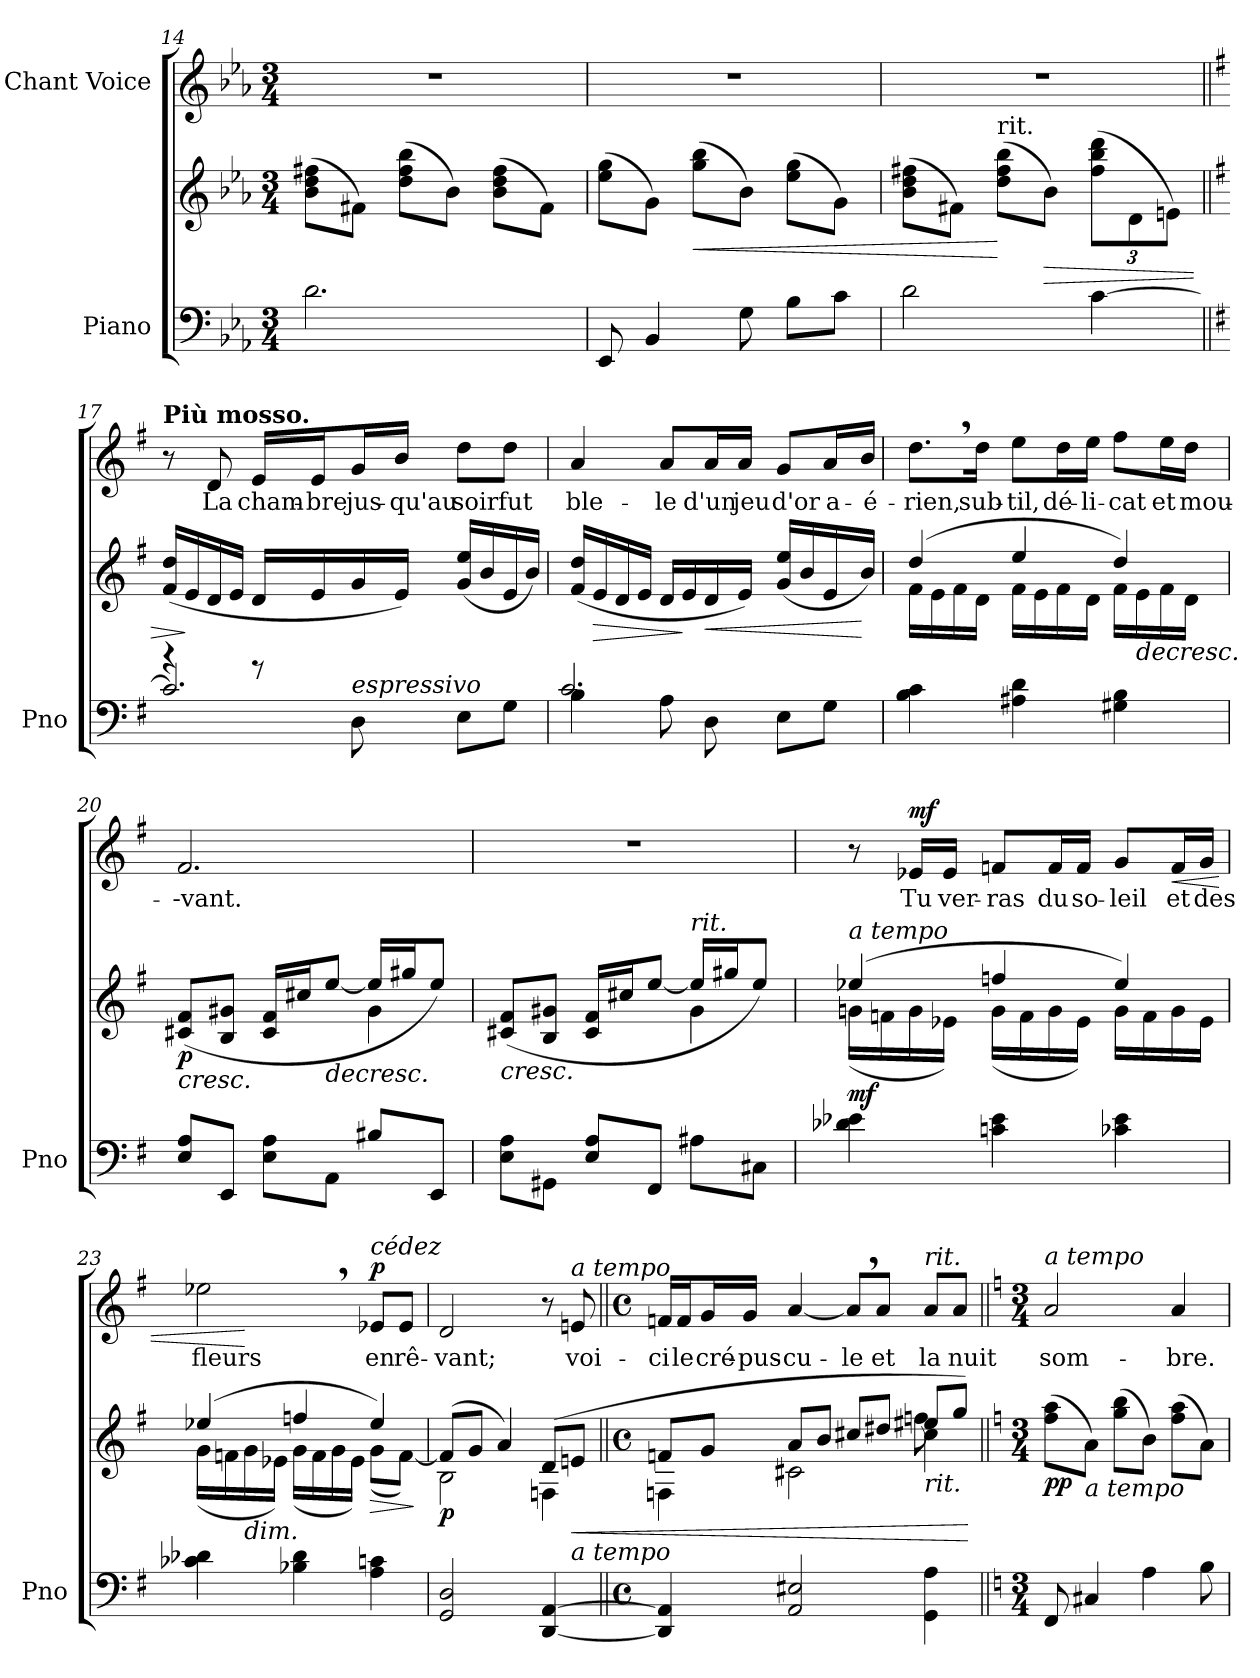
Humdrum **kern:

**kern	**kern	**dynam	**kern	**text	**dynam
*part2	*part2	*part2	*part1	*part1	*part1
*staff3	*staff2	*staff2/3	*staff1	*staff1	*staff1
*I"Piano	*	*	*I"Chant Voice	*	*
*I'Pno	*	*	*	*	*
*clefF4	*clefG2	*	*clefG2	*	*
*k[b-e-a-]	*k[b-e-a-]	*	*k[b-e-a-]	*	*
*M3/4	*M3/4	*	*M3/4	*	*
=14	=14	=14	=14	=14	=14
2.d\	(8b-\ 8dd\ 8ff#X\L	.	2.r	.	.
.	8f#X\J)	.	.	.	.
.	(8dd\ 8ff#\ 8bb-\L	.	.	.	.
.	8b-\J)	.	.	.	.
.	(8b-\ 8dd\ 8ff#\L	.	.	.	.
.	8f#\J)	.	.	.	.
=15	=15	=15	=15	=15	=15
8EE-/	(8ee-\ 8gg\L	.	2.r	.	.
4BB-/	8g\J)	.	.	.	.
!	!	!LO:HP:b	!	!	!
.	(8gg\ 8bb-\L	<	.	.	.
8G\	8b-\J)	.	.	.	.
8B-\L	(8ee-\ 8gg\L	.	.	.	.
8c\J	8g\J)	.	.	.	.
=16	=16	=16	=16	=16	=16
2d\	(8b-\ 8dd\ 8ff#X\L	.	2.r	.	.
.	8f#X\J)	.	.	.	.
!	!LO:TX:a:t=rit.	!	!	!	!
.	(8dd\ 8ff#\ 8bb-\L	[	.	.	.
!	!	!LO:HP:b	!	!	!
.	8b-\J)	>	.	.	.
*	*Xbrackettup	*	*	*	*
[>4c\	(12ff#\ 12bb-\ 12ddd\L	.	.	.	.
.	12d\	.	.	.	.
.	12en\J)	.	.	.	.
=17||	=17||	=17||	=17||	=17||	=17||
*k[f#]	*k[f#]	*	*k[f#]	*	*
*^	*	*	*	*	*
!	!	!	!	!LO:TX:a:B:t=Più mosso.	!	!
4r	2.c/]	(16f#/ 16dd/LL	.	8r	.	.
.	.	16e/	]	.	.	.
.	.	16d/	.	8d/	La	.
.	.	16e/JJ	.	.	.	.
8r	.	16d/LL	.	16e/LL	cham-	.
.	.	16e/	.	16e/J	-bre	.
!LO:TX:i:t=espressivo	!	!	!	!	!	!
8D\	.	16g/	.	16g/L	jus-	.
.	.	16e/JJ)	.	16b/JJ	-qu'au	.
8E\L	.	(16g/ 16ee/LL	.	8dd\L	soir	.
.	.	16b/	.	.	.	.
8G\J	.	16e/	.	8dd\J	fut	.
.	.	16b/JJ)	.	.	.	.
=18	=18	=18	=18	=18	=18	=18
4B\	2.c/	(16f#/ 16dd/LL	.	4a/	ble-	.
!	!	!	!LO:HP:b	!	!	!
.	.	16e/	>	.	.	.
.	.	16d/	.	.	.	.
.	.	16e/JJ	.	.	.	.
8A\	.	16d/LL	.	8a/L	-le	.
.	.	16e/	]	.	.	.
!	!	!	!LO:HP:b	!	!	!
8D\	.	16d/	<	16a/L	d'un	.
.	.	16e/JJ)	.	16a/JJ	jeu	.
8E\L	.	(16g/ 16ee/LL	.	8g/L	d'or	.
.	.	16b/	.	.	.	.
8G\J	.	16e/	.	16a/L	a-	.
.	.	16b/JJ)	[	16b/JJ	-é-	.
*v	*v	*	*	*	*	*
=19	=19	=19	=19	=19	=19
*	*^	*	*	*	*
4B\ 4c\	(4dd/	16f#\LL	.	8.dd,\L	-rien,	.
.	.	16e\	.	.	.	.
.	.	16f#\	.	.	.	.
.	.	16d\JJ	.	16dd\Jk	sub-	.
4A#X\ 4d\	4ee/	16f#\LL	.	8ee\L	-til,	.
.	.	16e\	.	.	.	.
.	.	16f#\	.	16dd\L	dé-	.
.	.	16d\JJ	.	16ee\JJ	-li-	.
4G#X\ 4B\	4dd/)	16f#\LL	.	8ff#\L	-cat	.
!	!	!	!LO:HP:b	!	!	!
.	.	16e\	>	.	.	.
.	.	16f#\	.	16ee\L	et	.
.	.	16d\JJ	.	16dd\JJ	mou-	.
=20	=20	=20	=20	=20	=20	=20
!	!	!	!LO:HP:b	!	!	!
!	!	!	!LO:DY:n=1:b	!	!	!
8E/ 8A/L	(8c#X/ 8f#/L	2ryy	< p	2.f#/	--vant.	.
8EE/J	8B/ 8g#X/J	.	.	.	.	.
8E\ 8A\L	16c#/ 16f#/LL	.	.	.	.	.
.	16cc#X/J	.	]	.	.	.
!	!	!	!LO:HP:b	!	!	!
8AA\J	[8ee/J	.	>	.	.	.
8B#X/L	16ee/LL]	4g#\	.	.	.	.
.	16gg#X/J	.	.	.	.	.
8EE/J	8ee/J)	.	.	.	.	.
*	*v	*v	*	*	*	*
.	.	[	.	.	.
=21	=21	=21	=21	=21	=21
*	*^	*	*	*	*
!	!LO:TX:b:i:t=cresc.	!	!	!	!	!
8E\ 8A\L	(8c#X/ 8f#/L	2ryy	.	2.r	.	.
8GG#X\J	8B/ 8g#X/J	.	.	.	.	.
8E/ 8A/L	16c#/ 16f#/LL	.	.	.	.	.
.	16cc#X/J	.	.	.	.	.
8FF#/J	[8ee/J	.	.	.	.	.
!	!LO:TX:a:i:t=rit.	!	!	!	!	!
8A#X\L	16ee/LL]	4g#\	.	.	.	.
.	16gg#X/J	.	.	.	.	.
8C#X\J	8ee/J)	.	.	.	.	.
=22	=22	=22	=22	=22	=22	=22
!	!LO:TX:a:i:t=a tempo	!	!	!	!	!
!	!	!	!LO:DY:b	!	!	!
4d-X\ 4e-X\	(4ee-X/	(16gn\LL	mf	8r	.	.
.	.	16fn\	.	.	.	.
!	!	!	!	!	!	!LO:DY:a
.	.	16g\	.	16e-X/LL	Tu	mf
.	.	16e-X\JJ)	.	16e-/JJ	ver-	.
4cn\ 4e-\	4ffn/	(16g\LL	.	8fn/L	-ras	.
.	.	16f\	.	.	.	.
.	.	16g\	.	16f/L	du	.
.	.	16e-\JJ)	.	16f/JJ	so-	.
4c-X\ 4e-\	4ee-/)	16g\LL	.	8g/L	-leil	.
.	.	16f\	.	.	.	.
!	!	!	!	!	!	!LO:HP:b
.	.	16g\	.	16f/L	et	<
.	.	16e-\JJ	.	16g/JJ	des	.
=23	=23	=23	=23	=23	=23	=23
*	*	*	*	*^	*	*
4c-X\ 4d-X\	(4ee-X/	(16g\LL	.	2ee-X,\	8ryy	fleurs	.
.	.	16fn\	.	.	.	.	.
!	!	!LO:TX:b:i:t=dim.	!	!	!	!	!
.	.	16g\	.	.	8ryy	.	[
.	.	16e-X\JJ)	.	.	.	.	.
4B-X\ 4d-\	4ffn/	(16g\LL	.	.	2ryy	.	.
.	.	16f\	.	.	.	.	.
.	.	16g\	.	.	.	.	.
.	.	16e-\JJ)	.	.	.	.	.
!	!	!	!	!LO:TX:a:i:t=cédez	!	!	!
!	!	!	!LO:HP:b	!	!	!	!LO:DY:a
4A\ 4cn\	4ee-/)	(8g\L	>	8e-X/L	.	en	p
.	.	[8f\J)	.	8e-/J	.	rê-	.
*	*v	*v	*	*	*	*	*
*	*	*	*v	*v	*	*
.	.	]	.	.	.
=24	=24	=24	=24	=24	=24
*	*^	*	*	*	*
!	!	!	!LO:DY:b	!	!	!
2GG/ 2D/	(8f/L]	2B\	p	2d/	-vant;	.
.	8g/J	.	.	.	.	.
.	4a/)	.	.	.	.	.
[4DD/ [<4AA/	(8d/L	4Fn\	.	8r	.	.
!	!	!	!	!LO:TX:a:i:t=a tempo	!	!
!	!LO:TX:b:i:t=a tempo	!	!	!	!	!
!	!	!	!LO:HP:b	!	!	!
.	8en/J	.	<	8en/	voi-	.
*	*v	*v	*	*	*	*
=25||	=25||	=25||	=25||	=25||	=25||
*M4/4	*M4/4	*	*M4/4	*	*
*met(c)	*met(c)	*	*met(c)	*	*
*	*^	*	*	*	*
*	*	*^	*	*	*	*
4DD/] 4AA/]	8fn/L	2.ryy	4Fn\	.	16fn/LL	-ci	.
.	.	.	.	.	16f/J	le	.
.	8g/J	.	.	.	16g/L	cré-	.
.	.	.	.	.	16g/JJ	-pus-	.
2AA/ 2E#X/	8a/L	.	2c#X\	.	[4a/	-cu-	.
.	8b/J	.	.	]	.	.	.
.	8cc#X/L	.	.	.	8a,/L]	-le	.
.	8dd#X/J	.	.	.	8a/J	et	.
!	!	!	!	!	!LO:TX:a:i:t=rit.	!	!
!	!LO:TX:b:i:t=rit.	!	!	!	!	!	!
4GG\ 4A\	8ee#X/L	8ffn!	4cc#\	.	8a/L	la	.
.	8gg/J)	8ryy	.	.	8a/J	nuit	.
*	*v	*v	*v	*	*	*	*
.	.	[	.	.	.
=26||	=26||	=26||	=26||	=26||	=26||
*k[]	*k[]	*	*k[]	*	*
*M3/4	*M3/4	*	*M3/4	*	*
!	!	!	!LO:TX:a:i:t=a tempo	!	!
!	!	!LO:DY:b	!	!	!
8FF/	(8ff\ 8aa\L	pp	2a/	som-	.
!	!LO:TX:b:i:t=a tempo	!	!	!	!
4C#X/	8a\J)	.	.	.	.
.	(8gg\ 8bb\L	.	.	.	.
4A\	8b\J)	.	.	.	.
.	(8ff\ 8aa\L	.	4a/	-bre.	.
8B\	8a\J)	.	.	.	.
=	=	=	=	=	=
*-	*-	*-	*-	*-	*-
